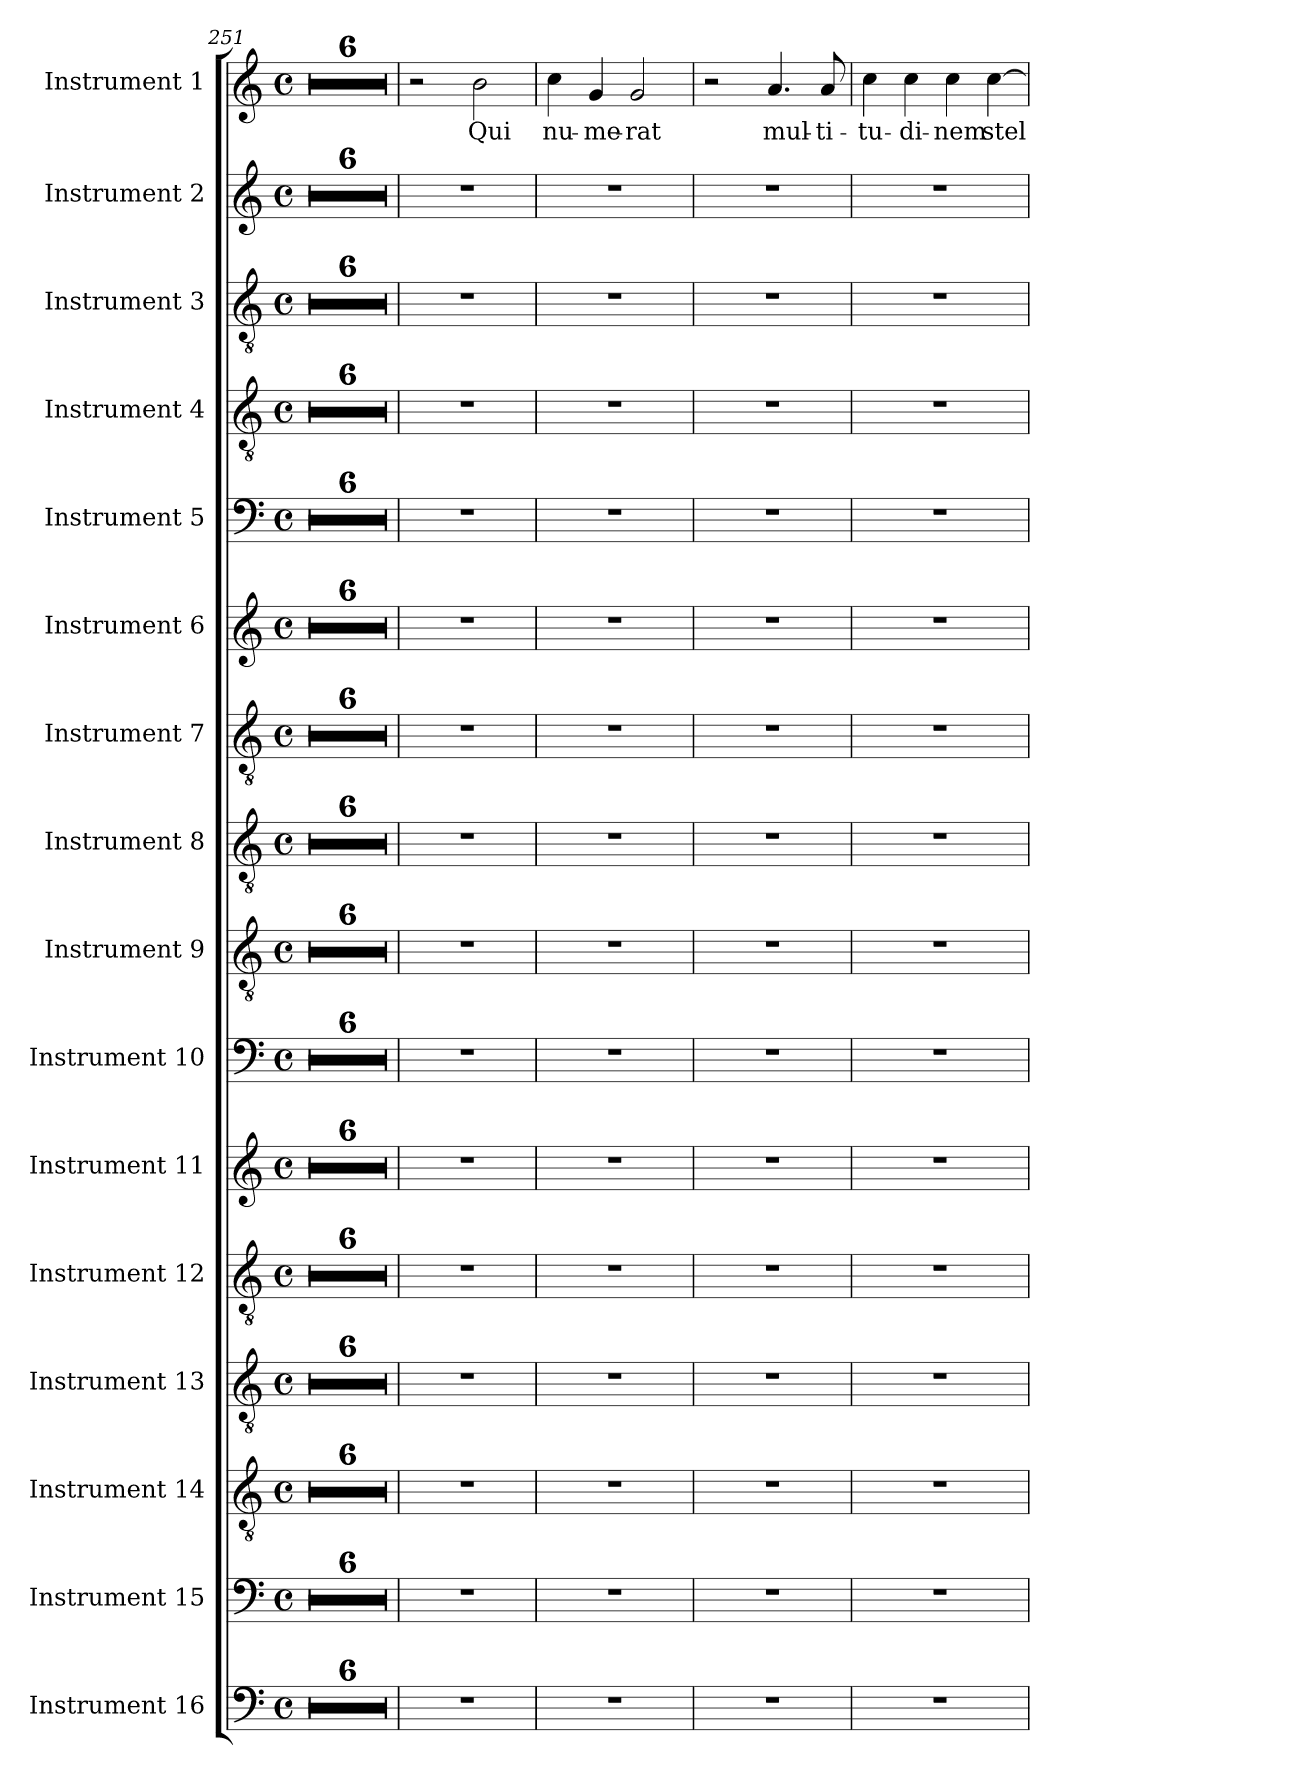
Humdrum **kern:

**kern	**kern	**kern	**kern	**kern	**kern	**kern	**kern	**kern	**kern	**kern	**kern	**kern	**kern	**kern	**kern	**text
*part16	*part15	*part14	*part13	*part12	*part11	*part10	*part9	*part8	*part7	*part6	*part5	*part4	*part3	*part2	*part1	*part1
*staff16	*staff15	*staff14	*staff13	*staff12	*staff11	*staff10	*staff9	*staff8	*staff7	*staff6	*staff5	*staff4	*staff3	*staff2	*staff1	*staff1
*I"Instrument 16	*I"Instrument 15	*I"Instrument 14	*I"Instrument 13	*I"Instrument 12	*I"Instrument 11	*I"Instrument 10	*I"Instrument 9	*I"Instrument 8	*I"Instrument 7	*I"Instrument 6	*I"Instrument 5	*I"Instrument 4	*I"Instrument 3	*I"Instrument 2	*I"Instrument 1	*
*clefF4	*clefF4	*clefGv2	*clefGv2	*clefGv2	*clefG2	*clefF4	*clefGv2	*clefGv2	*clefGv2	*clefG2	*clefF4	*clefGv2	*clefGv2	*clefG2	*clefG2	*
*k[]	*k[]	*k[]	*k[]	*k[]	*k[]	*k[]	*k[]	*k[]	*k[]	*k[]	*k[]	*k[]	*k[]	*k[]	*k[]	*
*C:	*C:	*C:	*C:	*C:	*C:	*C:	*C:	*C:	*C:	*C:	*C:	*C:	*C:	*C:	*C:	*
*M4/4	*M4/4	*M4/4	*M4/4	*M4/4	*M4/4	*M4/4	*M4/4	*M4/4	*M4/4	*M4/4	*M4/4	*M4/4	*M4/4	*M4/4	*M4/4	*
*met(c)	*met(c)	*met(c)	*met(c)	*met(c)	*met(c)	*met(c)	*met(c)	*met(c)	*met(c)	*met(c)	*met(c)	*met(c)	*met(c)	*met(c)	*met(c)	*
=251	=251	=251	=251	=251	=251	=251	=251	=251	=251	=251	=251	=251	=251	=251	=251	=251
1r	1r	1r	1r	1r	1r	1r	1r	1r	1r	1r	1r	1r	1r	1r	1r	.
=252	=252	=252	=252	=252	=252	=252	=252	=252	=252	=252	=252	=252	=252	=252	=252	=252
1r	1r	1r	1r	1r	1r	1r	1r	1r	1r	1r	1r	1r	1r	1r	1r	.
=253	=253	=253	=253	=253	=253	=253	=253	=253	=253	=253	=253	=253	=253	=253	=253	=253
1r	1r	1r	1r	1r	1r	1r	1r	1r	1r	1r	1r	1r	1r	1r	1r	.
=254	=254	=254	=254	=254	=254	=254	=254	=254	=254	=254	=254	=254	=254	=254	=254	=254
1r	1r	1r	1r	1r	1r	1r	1r	1r	1r	1r	1r	1r	1r	1r	1r	.
=255	=255	=255	=255	=255	=255	=255	=255	=255	=255	=255	=255	=255	=255	=255	=255	=255
1r	1r	1r	1r	1r	1r	1r	1r	1r	1r	1r	1r	1r	1r	1r	1r	.
=256	=256	=256	=256	=256	=256	=256	=256	=256	=256	=256	=256	=256	=256	=256	=256	=256
1r	1r	1r	1r	1r	1r	1r	1r	1r	1r	1r	1r	1r	1r	1r	1r	.
=257	=257	=257	=257	=257	=257	=257	=257	=257	=257	=257	=257	=257	=257	=257	=257	=257
1r	1r	1r	1r	1r	1r	1r	1r	1r	1r	1r	1r	1r	1r	1r	2r	.
!	!	!	!	!	!	!	!	!	!	!	!	!	!	!	!	!LO:LY:b:cj
.	.	.	.	.	.	.	.	.	.	.	.	.	.	.	2b\	Qui
=258	=258	=258	=258	=258	=258	=258	=258	=258	=258	=258	=258	=258	=258	=258	=258	=258
!	!	!	!	!	!	!	!	!	!	!	!	!	!	!	!	!LO:LY:b:cj
1r	1r	1r	1r	1r	1r	1r	1r	1r	1r	1r	1r	1r	1r	1r	4cc\	nu-
!	!	!	!	!	!	!	!	!	!	!	!	!	!	!	!	!LO:LY:b:cj
.	.	.	.	.	.	.	.	.	.	.	.	.	.	.	4g/	-me-
!	!	!	!	!	!	!	!	!	!	!	!	!	!	!	!	!LO:LY:b:cj
.	.	.	.	.	.	.	.	.	.	.	.	.	.	.	2g/	-rat
=259	=259	=259	=259	=259	=259	=259	=259	=259	=259	=259	=259	=259	=259	=259	=259	=259
1r	1r	1r	1r	1r	1r	1r	1r	1r	1r	1r	1r	1r	1r	1r	2r	.
!	!	!	!	!	!	!	!	!	!	!	!	!	!	!	!	!LO:LY:b:cj
.	.	.	.	.	.	.	.	.	.	.	.	.	.	.	4.a/	mul-
!	!	!	!	!	!	!	!	!	!	!	!	!	!	!	!	!LO:LY:b:cj
.	.	.	.	.	.	.	.	.	.	.	.	.	.	.	8a/	-ti-
=260	=260	=260	=260	=260	=260	=260	=260	=260	=260	=260	=260	=260	=260	=260	=260	=260
!	!	!	!	!	!	!	!	!	!	!	!	!	!	!	!	!LO:LY:b:cj
1r	1r	1r	1r	1r	1r	1r	1r	1r	1r	1r	1r	1r	1r	1r	4cc\	-tu-
!	!	!	!	!	!	!	!	!	!	!	!	!	!	!	!	!LO:LY:b:cj
.	.	.	.	.	.	.	.	.	.	.	.	.	.	.	4cc\	-di-
!	!	!	!	!	!	!	!	!	!	!	!	!	!	!	!	!LO:LY:b:cj
.	.	.	.	.	.	.	.	.	.	.	.	.	.	.	4cc\	-nem
!	!	!	!	!	!	!	!	!	!	!	!	!	!	!	!	!LO:LY:b:cj
.	.	.	.	.	.	.	.	.	.	.	.	.	.	.	[>4cc\	stel-
=	=	=	=	=	=	=	=	=	=	=	=	=	=	=	=	=
*-	*-	*-	*-	*-	*-	*-	*-	*-	*-	*-	*-	*-	*-	*-	*-	*-
